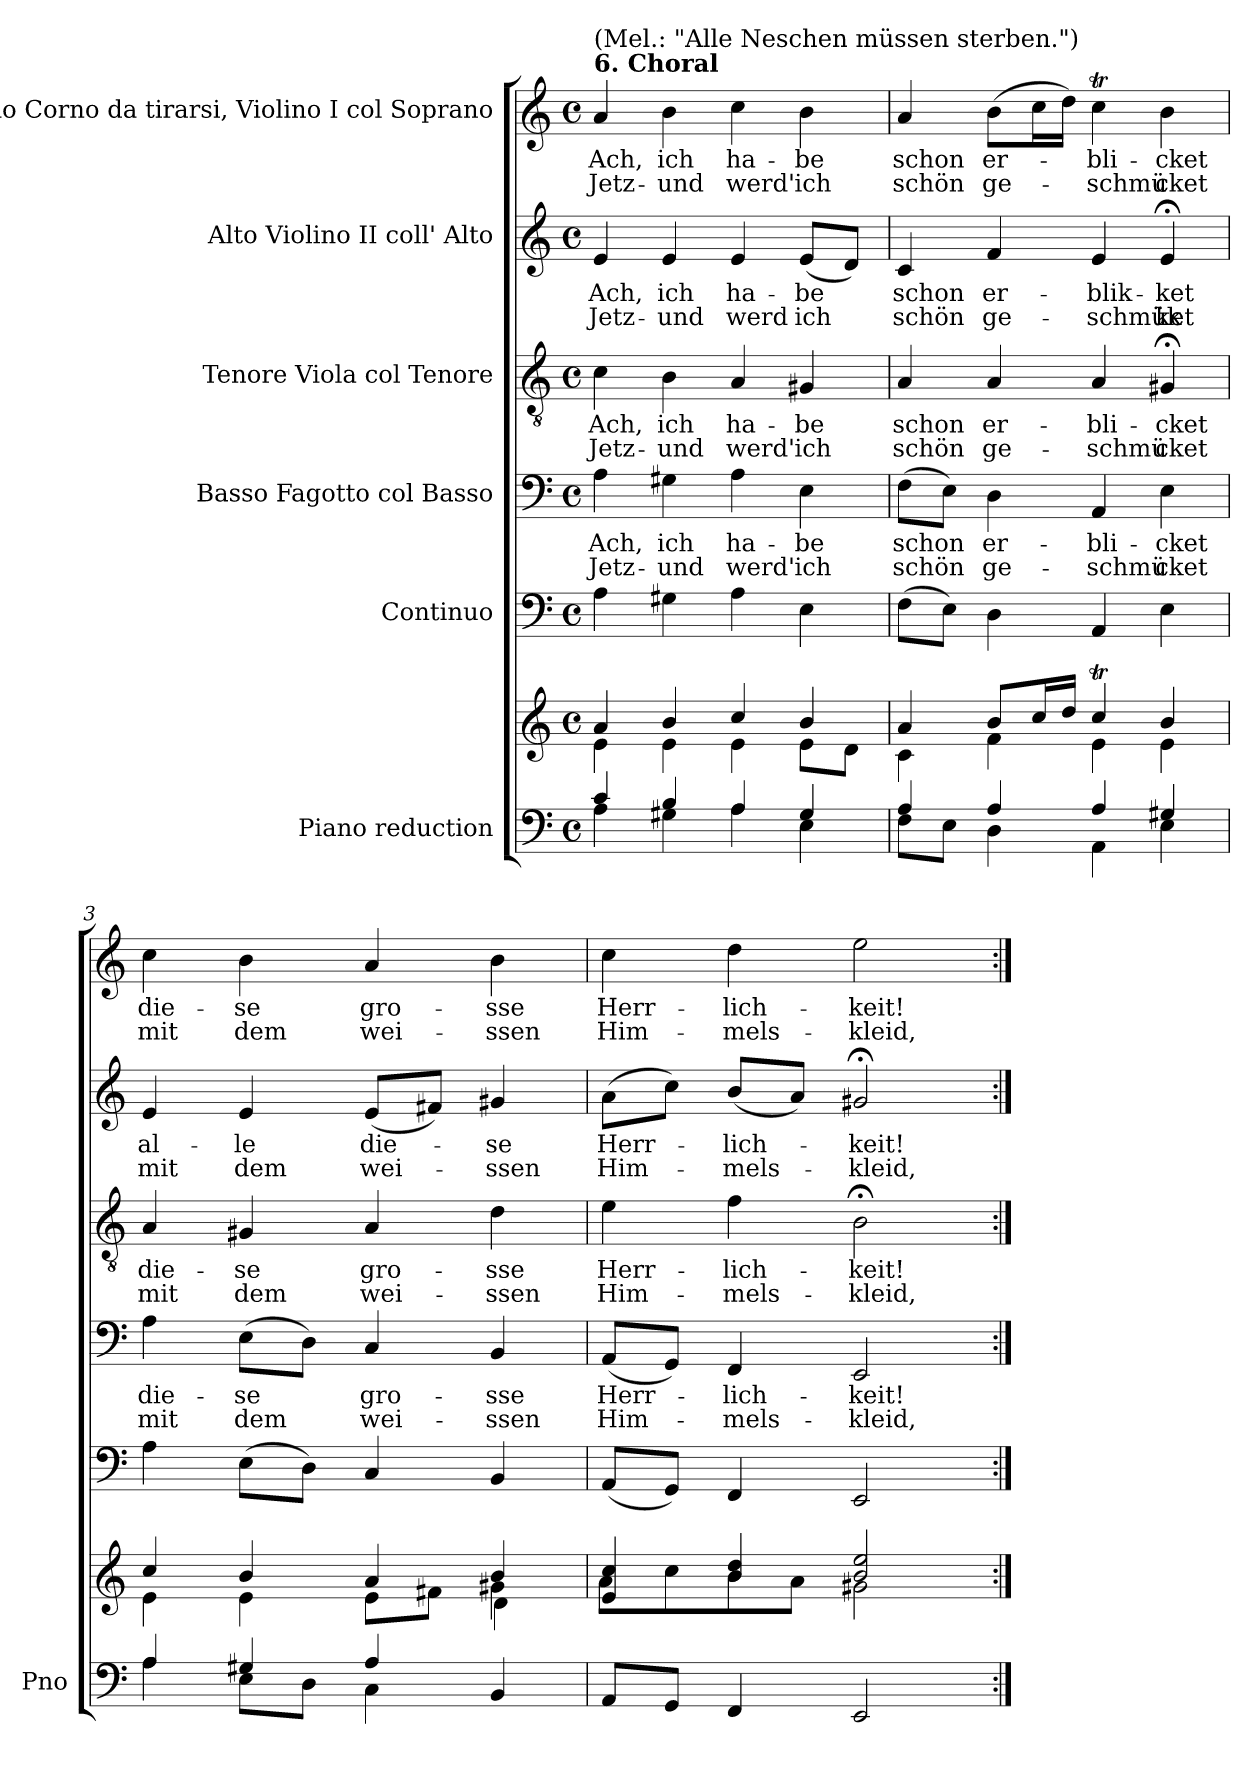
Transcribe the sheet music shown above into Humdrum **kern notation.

**kern	**kern	**kern	**kern	**text	**text	**kern	**text	**text	**kern	**text	**text	**kern	**text	**text
*part6	*part6	*part5	*part4	*part4	*part4	*part3	*part3	*part3	*part2	*part2	*part2	*part1	*part1	*part1
*staff7	*staff6	*staff5	*staff4	*staff4	*staff4	*staff3	*staff3	*staff3	*staff2	*staff2	*staff2	*staff1	*staff1	*staff1
*I"Piano reduction	*	*I"Continuo	*I"Basso Fagotto col Basso	*	*	*I"Tenore Viola col Tenore	*	*	*I"Alto Violino II coll' Alto	*	*	*I"Soprano Corno da tirarsi, Violino I col Soprano	*	*
*I'Pno	*	*	*	*	*	*	*	*	*	*	*	*	*	*
*clefF4	*clefG2	*clefF4	*clefF4	*	*	*clefGv2	*	*	*clefG2	*	*	*clefG2	*	*
*k[]	*k[]	*k[]	*k[]	*	*	*k[]	*	*	*k[]	*	*	*k[]	*	*
*M4/4	*M4/4	*M4/4	*M4/4	*	*	*M4/4	*	*	*M4/4	*	*	*M4/4	*	*
*met(c)	*met(c)	*met(c)	*met(c)	*	*	*met(c)	*	*	*met(c)	*	*	*met(c)	*	*
=1	=1	=1	=1	=1	=1	=1	=1	=1	=1	=1	=1	=1	=1	=1
*^	*^	*	*	*	*	*	*	*	*	*	*	*	*	*
!	!	!	!	!	!	!	!	!	!	!	!	!	!	!LO:TX:a:B:t=6. Choral	!	!
!	!	!	!	!	!	!	!	!	!	!	!	!	!	!LO:TX:a:t=(Mel.&colon; "Alle Neschen müssen sterben.")	!	!
!	!	!	!	!	!	!LO:LY:b	!LO:LY:b	!	!LO:LY:b	!LO:LY:b	!	!LO:LY:b	!LO:LY:b	!	!LO:LY:b	!LO:LY:b
4c/	4A\	4a/	4e\	4A\	4A\	Ach,	Jetz-	4c\	Ach,	Jetz-	4e/	Ach,	Jetz-	4a/	Ach,	Jetz-
!	!	!	!	!	!	!LO:LY:b	!LO:LY:b	!	!LO:LY:b	!LO:LY:b	!	!LO:LY:b	!LO:LY:b	!	!LO:LY:b	!LO:LY:b
4B/	4G#X\	4b/	4e\	4G#X\	4G#X\	ich	-und	4B\	ich	-und	4e/	ich	-und	4b\	ich	-und
!	!	!	!	!	!	!LO:LY:b	!LO:LY:b	!	!LO:LY:b	!LO:LY:b	!	!LO:LY:b	!LO:LY:b	!	!LO:LY:b	!LO:LY:b
4A/	4A\	4cc/	4e\	4A\	4A\	ha-	werd'	4A/	ha-	werd'	4e/	ha-	werd	4cc\	ha-	werd'
!	!	!	!	!	!	!LO:LY:b	!LO:LY:b	!	!LO:LY:b	!LO:LY:b	!	!LO:LY:b	!LO:LY:b	!	!LO:LY:b	!LO:LY:b
4G#/	4E\	4b/	8e\L	4E\	4E\	-be	ich	4G#X/	-be	ich	(<8e/L	-be	ich	4b\	-be	ich
.	.	.	8d\J	.	.	.	.	.	.	.	8d/J)	.	.	.	.	.
=2	=2	=2	=2	=2	=2	=2	=2	=2	=2	=2	=2	=2	=2	=2	=2	=2
!	!	!	!	!	!	!LO:LY:b	!LO:LY:b	!	!LO:LY:b	!LO:LY:b	!	!LO:LY:b	!LO:LY:b	!	!LO:LY:b	!LO:LY:b
4A/	8F\L	4a/	4c\	(>8F\L	(>8F\L	schon	schön	4A/	schon	schön	4c/	schon	schön	4a/	schon	schön
.	8E\J	.	.	8E\J)	8E\J)	.	.	.	.	.	.	.	.	.	.	.
!	!	!	!	!	!	!LO:LY:b	!LO:LY:b	!	!LO:LY:b	!LO:LY:b	!	!LO:LY:b	!LO:LY:b	!	!LO:LY:b	!LO:LY:b
4A/	4D\	8b/L	4f\	4D\	4D\	er-	ge-	4A/	er-	ge-	4f/	er-	ge-	(>8b\L	er-	ge-
.	.	16cc/L	.	.	.	.	.	.	.	.	.	.	.	16cc\L	.	.
.	.	16dd/JJ	.	.	.	.	.	.	.	.	.	.	.	16dd\JJ)	.	.
!	!	!	!	!	!	!LO:LY:b	!LO:LY:b	!	!LO:LY:b	!LO:LY:b	!	!LO:LY:b	!LO:LY:b	!	!LO:LY:b	!LO:LY:b
4A/	4AA\	4ccT/	4e\	4AA/	4AA/	-bli-	-schmü-	4A/	-bli-	-schmü-	4e/	-blik-	-schmük-	4ccT\	-bli-	-schmü-
!	!	!	!	!	!	!LO:LY:b	!LO:LY:b	!	!LO:LY:b	!LO:LY:b	!	!LO:LY:b	!LO:LY:b	!	!LO:LY:b	!LO:LY:b
4G#X/	4E\	4b/	4e\	4E\	4E\	-cket	-cket	4G#X;</	-cket	-cket	4e;</	-ket	-ket	4b\	-cket	-cket
=3	=3	=3	=3	=3	=3	=3	=3	=3	=3	=3	=3	=3	=3	=3	=3	=3
*	*	*	*^	*	*	*	*	*	*	*	*	*	*	*	*	*
!	!	!	!	!	!	!	!LO:LY:b	!LO:LY:b	!	!LO:LY:b	!LO:LY:b	!	!LO:LY:b	!LO:LY:b	!	!LO:LY:b	!LO:LY:b
4A/	4A\	4cc/	4e\	2.ryy	4A\	4A\	die-	mit	4A/	die-	mit	4e/	al-	mit	4cc\	die-	mit
!	!	!	!	!	!	!	!LO:LY:b	!LO:LY:b	!	!LO:LY:b	!LO:LY:b	!	!LO:LY:b	!LO:LY:b	!	!LO:LY:b	!LO:LY:b
4G#X/	8E\L	4b/	4e\	.	(>8E\L	(>8E\L	-se	dem	4G#X/	-se	dem	4e/	-le	dem	4b\	-se	dem
.	8D\J	.	.	.	8D\J)	8D\J)	.	.	.	.	.	.	.	.	.	.	.
!	!	!	!	!	!	!	!LO:LY:b	!LO:LY:b	!	!LO:LY:b	!LO:LY:b	!	!LO:LY:b	!LO:LY:b	!	!LO:LY:b	!LO:LY:b
4A/	4C\	4a/	8e\L	.	4C/	4C/	gro-	wei-	4A/	gro-	wei-	(<8e/L	die-	wei-	4a/	gro-	wei-
.	.	.	8f#X\J	.	.	.	.	.	.	.	.	8f#X/J)	.	.	.	.	.
!	!	!	!	!	!	!	!LO:LY:b	!LO:LY:b	!	!LO:LY:b	!LO:LY:b	!	!LO:LY:b	!LO:LY:b	!	!LO:LY:b	!LO:LY:b
4ryy	4BB/	4b/	4g#X\	4d\	4BB/	4BB/	-sse	-ssen	4d\	-sse	-ssen	4g#X/	-se	-ssen	4b\	-sse	-ssen
=4	=4	=4	=4	=4	=4	=4	=4	=4	=4	=4	=4	=4	=4	=4	=4	=4	=4
!	!	!	!	!	!	!	!LO:LY:b	!LO:LY:b	!	!LO:LY:b	!LO:LY:b	!	!LO:LY:b	!LO:LY:b	!	!LO:LY:b	!LO:LY:b
*v	*v	*	*	*	*	*	*	*	*	*	*	*	*	*	*	*	*
*	*	*v	*v	*	*	*	*	*	*	*	*	*	*	*	*	*
8AA/L	4e/ 4cc/	8a\L	(<8AA/L	(<8AA/L	Herr-	Him-	4e\	Herr-	Him-	(>8a\L	Herr-	Him-	4cc\	Herr-	Him-
8GG/J	.	8cc\	8GG/J)	8GG/J)	.	.	.	.	.	8cc\J)	.	.	.	.	.
!	!	!	!	!	!LO:LY:b	!LO:LY:b	!	!LO:LY:b	!LO:LY:b	!	!LO:LY:b	!LO:LY:b	!	!LO:LY:b	!LO:LY:b
4FF/	4b/ 4dd/	8b\	4FF/	4FF/	-lich-	-mels-	4f\	-lich-	-mels-	(<8b/L	-lich-	-mels-	4dd\	-lich-	-mels-
.	.	8a\J	.	.	.	.	.	.	.	8a/J)	.	.	.	.	.
!	!	!	!	!	!LO:LY:b	!LO:LY:b	!	!LO:LY:b	!LO:LY:b	!	!LO:LY:b	!LO:LY:b	!	!LO:LY:b	!LO:LY:b
2EE/	2b/ 2ee/	2g#X\	2EE/	2EE/	-keit!	-kleid,	2B;<\	-keit!	-kleid,	2g#X;</	-keit!	-kleid,	2ee\	-keit!	-kleid,
*	*v	*v	*	*	*	*	*	*	*	*	*	*	*	*	*
=:|!	=:|!	=:|!	=:|!	=:|!	=:|!	=:|!	=:|!	=:|!	=:|!	=:|!	=:|!	=:|!	=:|!	=:|!
*-	*-	*-	*-	*-	*-	*-	*-	*-	*-	*-	*-	*-	*-	*-
